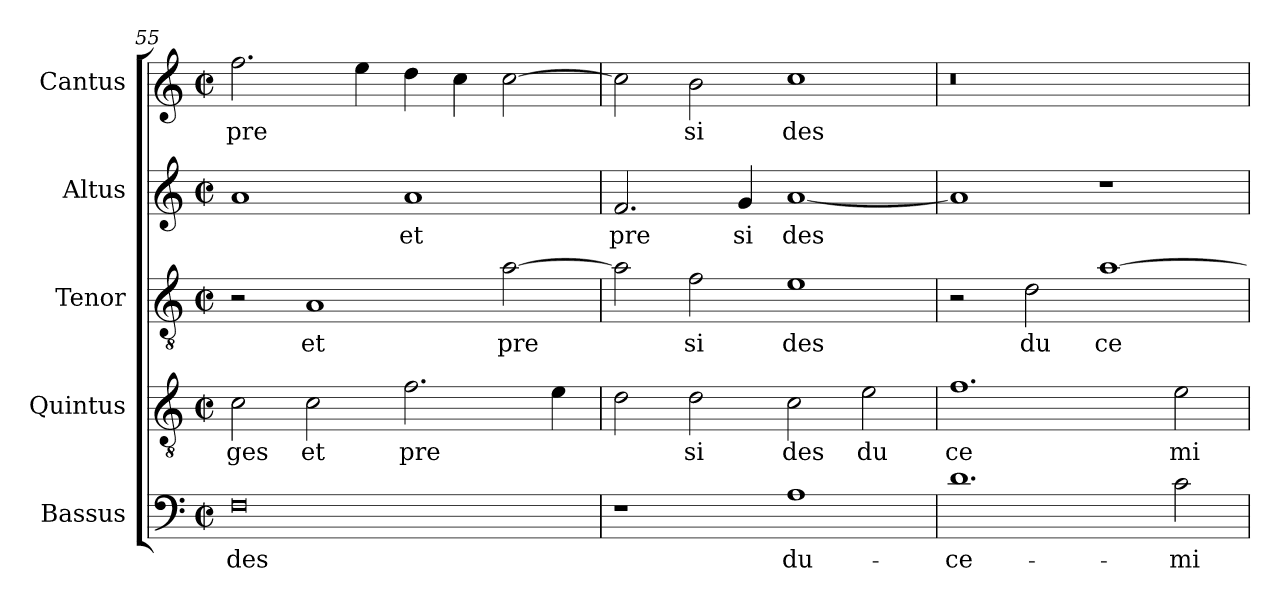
**kern	**text	**kern	**text	**kern	**text	**kern	**text	**kern	**text
*part5	*part5	*part4	*part4	*part3	*part3	*part2	*part2	*part1	*part1
*staff5	*staff5	*staff4	*staff4	*staff3	*staff3	*staff2	*staff2	*staff1	*staff1
*I"Bassus	*	*I"Quintus	*	*I"Tenor	*	*I"Altus	*	*I"Cantus	*
*clefF4	*	*clefGv2	*	*clefGv2	*	*clefG2	*	*clefG2	*
*M2/2	*	*M2/2	*	*M2/2	*	*M2/2	*	*M2/2	*
*met(c|)	*	*met(c|)	*	*met(c|)	*	*met(c|)	*	*met(c|)	*
=55	=55	=55	=55	=55	=55	=55	=55	=55	=55
!	!LO:LY:b:cj	!	!LO:LY:b:cj	!	!	!	!	!	!LO:LY:b
0F	-des	2c\	ges	2r	.	1a	.	2.ff\	pre
!	!	!	!LO:LY:b:cj	!	!LO:LY:b:cj	!	!	!	!
.	.	2c\	et	1A	et	.	.	.	.
.	.	.	.	.	.	.	.	4ee\	.
!	!	!	!LO:LY:b	!	!	!	!LO:LY:b:cj	!	!
.	.	2.f\	pre	.	.	1a	et	4dd\	.
.	.	.	.	.	.	.	.	4cc\	.
!	!	!	!	!	!LO:LY:b	!	!	!	!
.	.	.	.	[>2a\	pre	.	.	[>2cc\	.
.	.	4e\	.	.	.	.	.	.	.
=56	=56	=56	=56	=56	=56	=56	=56	=56	=56
!	!	!	!	!	!	!	!LO:LY:b:cj	!	!
1r	.	2d\	.	2a\]	.	2.f/	pre	2cc\]	.
!	!	!	!LO:LY:b:cj	!	!LO:LY:b:cj	!	!	!	!LO:LY:b:cj
.	.	2d\	si	2f\	si	.	.	2b\	si
!	!	!	!	!	!	!	!LO:LY:b:cj	!	!
.	.	.	.	.	.	4g/	si	.	.
!	!LO:LY:b:cj	!	!LO:LY:b:cj	!	!LO:LY:b:cj	!	!LO:LY:b:cj	!	!LO:LY:b:cj
1A	du-	2c\	des	1e	des	[>1a	des	1cc	des
!	!	!	!LO:LY:b:cj	!	!	!	!	!	!
.	.	2e\	du	.	.	.	.	.	.
!!LO:PB:g=z
=57	=57	=57	=57	=57	=57	=57	=57	=57	=57
!	!LO:LY:b:cj	!	!LO:LY:b:cj	!	!	!	!	!	!
1.d	-ce-	1.f	ce	2r	.	1a]	.	0r	.
!	!	!	!	!	!LO:LY:b:cj	!	!	!	!
.	.	.	.	2d\	du	.	.	.	.
!	!	!	!	!	!LO:LY:b:cj	!	!	!	!
.	.	.	.	[>1a	ce	1r	.	.	.
!	!LO:LY:b:cj	!	!LO:LY:b:cj	!	!	!	!	!	!
2c\	-mi-	2e\	mi	.	.	.	.	.	.
=	=	=	=	=	=	=	=	=	=
*-	*-	*-	*-	*-	*-	*-	*-	*-	*-
